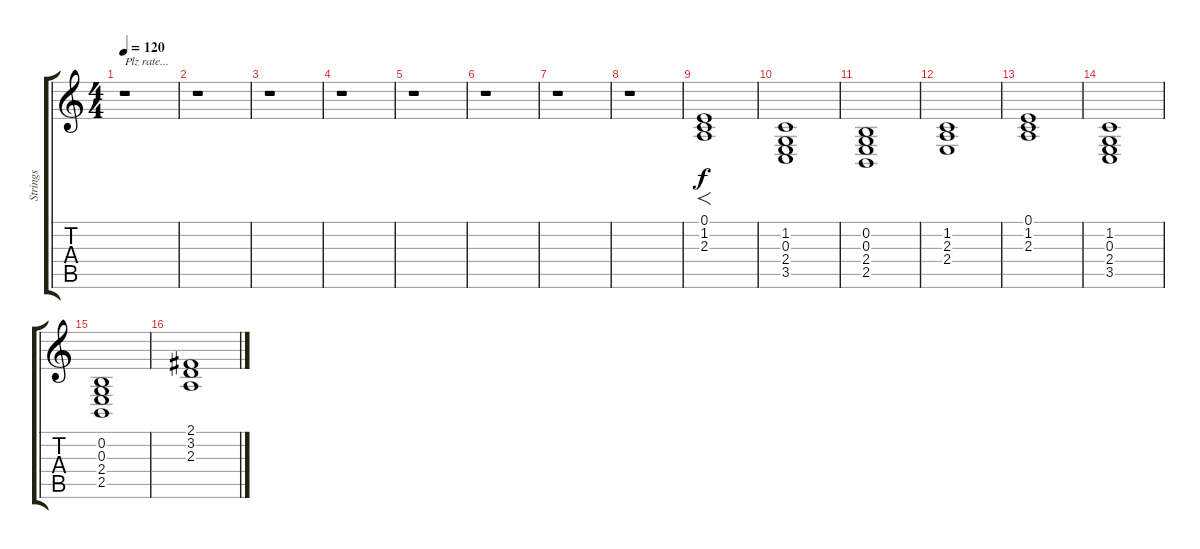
\track ("Strings" "Strings") {instrument stringensemble1}
\staff {score tabs}
\tuning (E4 B3 G3 D3 A2 E2) {hide}
\ts (4 4)
\tempo 120
\clef g2
\ks c
r.1{txt "Plz rate..." dy f instrument stringensemble1} |
r.1 |
r.1 |
r.1 |
r.1 |
r.1 |
r.1 |
r.1 |
(0.1 1.2 2.3).1{f} |
(1.2 0.3 2.4 3.5).1 |
(0.2 0.3 2.4 2.5).1 |
(1.2 2.3 2.4).1 |
(0.1 1.2 2.3).1 |
(1.2 0.3 2.4 3.5).1 |
(0.2 0.3 2.4 2.5).1 |
(2.1 3.2 2.3).1
